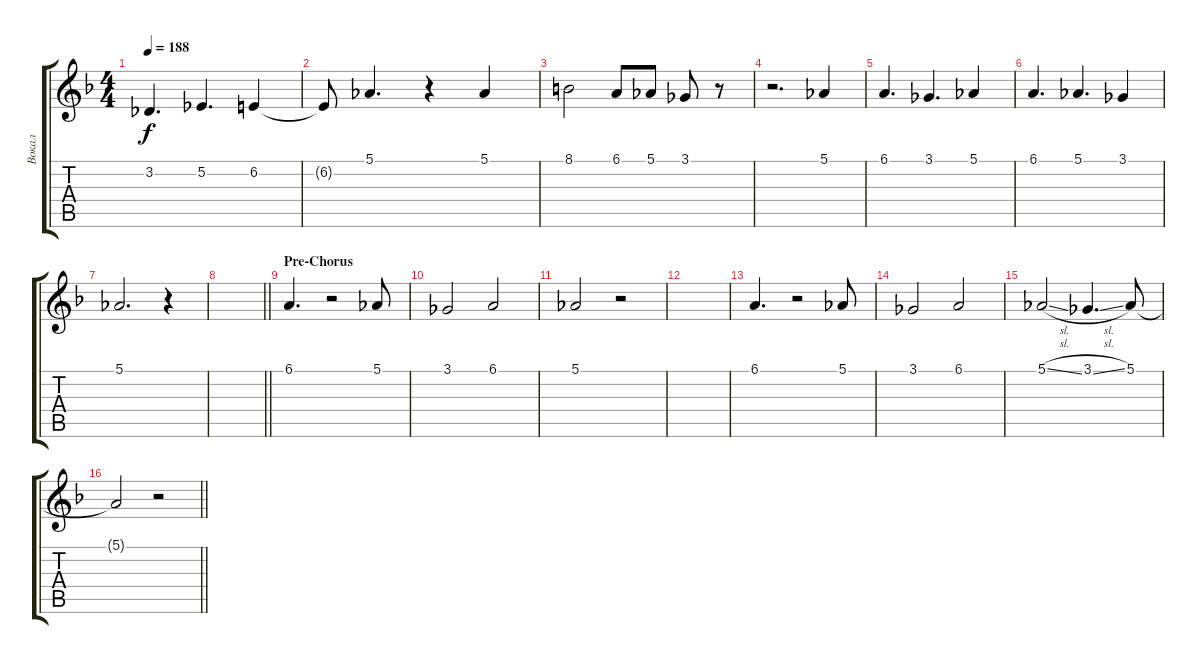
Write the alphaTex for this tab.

\track ("Вокал" "Вокал") {instrument trumpet}
\staff {score tabs}
\tuning (Eb4 Bb3 Gb3 Db3 Ab2 Eb2) {hide}
\ts (4 4)
\tempo 188
\clef g2
\ks dminor
3.2.4{d dy f} 5.2.4{d} 6.2.4 |
6.2{t}.8 5.1.4{d} r.4 5.1.4 |
8.1.2 6.1.8 5.1.8 3.1.8 r.8 |
r.2{d} 5.1.4 |
6.1.4{d} 3.1.4{d} 5.1.4 |
6.1.4{d} 5.1.4{d} 3.1.4 |
5.1.2{d} r.4 |
\barLineRight lightlight
|
\section ("" "Pre-Chorus")
6.1.4{d} r.2 5.1.8 |
3.1.2 6.1.2 |
5.1.2 r.2 |
|
6.1.4{d} r.2 5.1.8 |
3.1.2 6.1.2 |
5.1{sl}.2 3.1{sl}.4{d} 5.1.8 |
\barLineRight lightlight
5.1{t}.2 r.2
